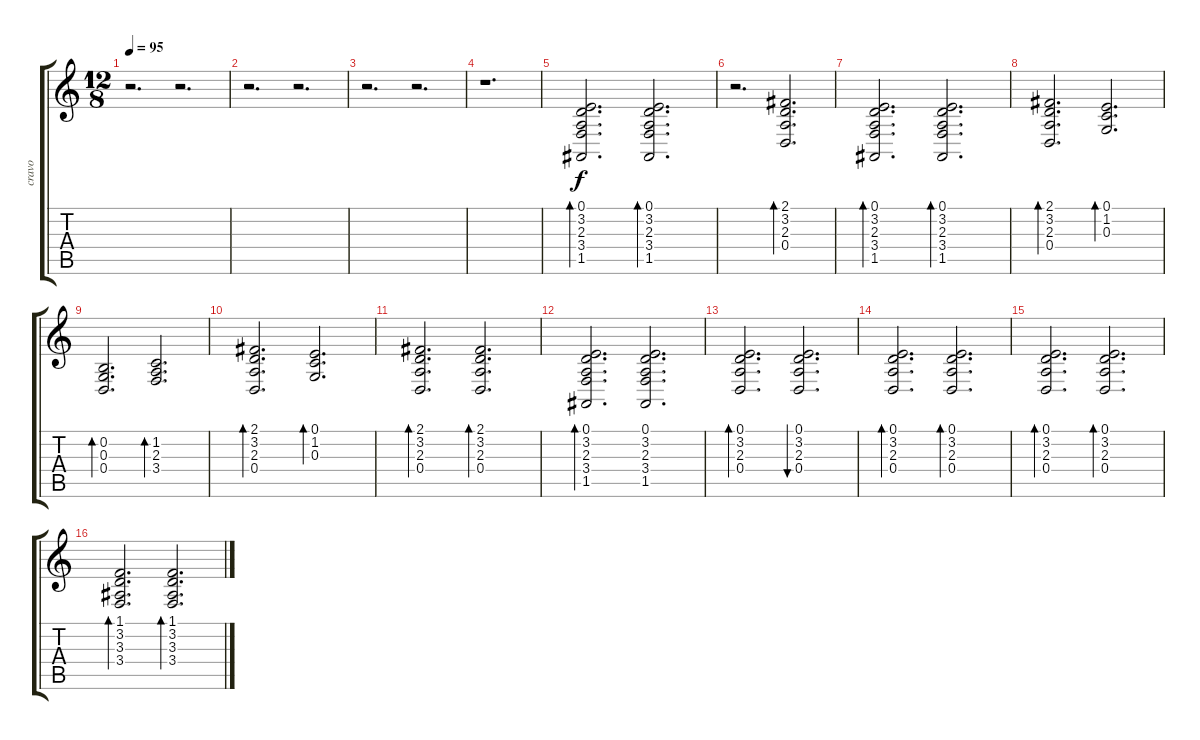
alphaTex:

\track ("cravo" "cravo") {instrument harpsichord}
\staff {score tabs}
\tuning (E4 B3 G3 D3 A2 E2) {hide}
\ts (12 8)
\tempo 95
\clef g2
\ks c
r.2{d dy f} r.2{d} |
r.2{d} r.2{d} |
r.2{d} r.2{d} |
r.1{d} |
(0.1 3.2 2.3 3.4 1.5).2{d bd 480} (0.1 3.2 2.3 3.4 1.5).2{d bd 480} |
r.2{d} (2.1 3.2 2.3 0.4).2{d bd 480} |
(0.1 3.2 2.3 3.4 1.5).2{d bd 480} (0.1 3.2 2.3 3.4 1.5).2{d bd 480} |
(2.1 3.2 2.3 0.4).2{d bd 480} (0.1 1.2 0.3).2{d bd 480} |
(0.2 0.3 0.4).2{d bd 480} (1.2 2.3 3.4).2{d bd 480} |
(2.1 3.2 2.3 0.4).2{d bd 480} (0.1 1.2 0.3).2{d bd 480} |
(2.1 3.2 2.3 0.4).2{d bd 480} (2.1 3.2 2.3 0.4).2{d bd 480} |
(0.1 3.2 2.3 3.4 1.5).2{d bd 480} (0.1 3.2 2.3 3.4 1.5).2{d} |
(0.1 3.2 2.3 0.4).2{d bd 480} (0.1 3.2 2.3 0.4).2{d bu 480} |
(0.1 3.2 2.3 0.4).2{d bd 480} (0.1 3.2 2.3 0.4).2{d bd 480} |
(0.1 3.2 2.3 0.4).2{d bd 480} (0.1 3.2 2.3 0.4).2{d bd 480} |
(1.1 3.2 3.3 3.4).2{d bd 480} (1.1 3.2 3.3 3.4).2{d bd 480}
